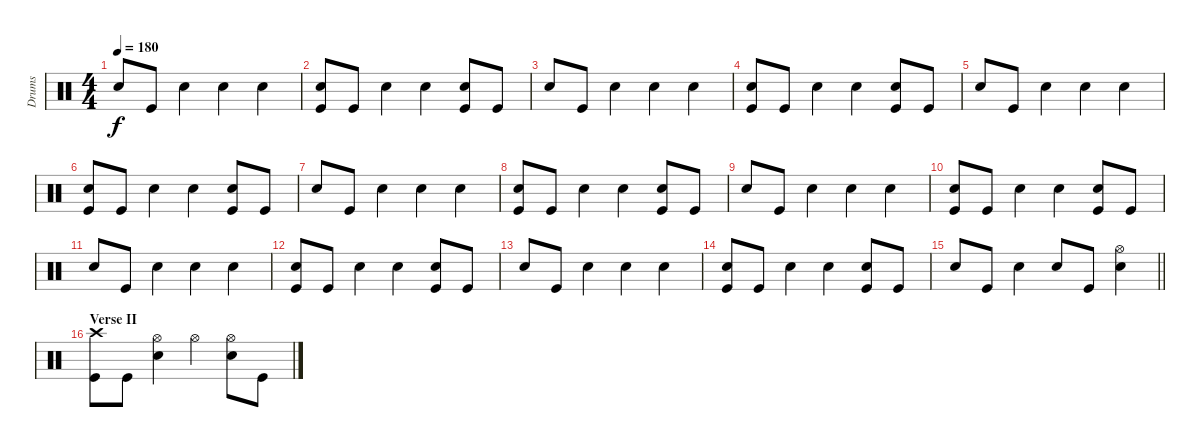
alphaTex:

\track ("Drums" "Drums") {instrument percussion}
\staff {score}
\articulation defaults
\ts (4 4)
\tempo 180
\clef neutral
\ks aminor "Snare (hit) 2".8{dy f} "Kick (hit)".8 "Snare (hit) 2".4 "Snare (hit) 2".4 "Snare (hit) 2".4
|
("Snare (hit) 2" "Kick (hit)").8 "Kick (hit)".8 "Snare (hit) 2".4 "Snare (hit) 2".4 ("Snare (hit) 2" "Kick (hit)").8 "Kick (hit)".8 |
"Snare (hit) 2".8 "Kick (hit)".8 "Snare (hit) 2".4 "Snare (hit) 2".4 "Snare (hit) 2".4 |
("Snare (hit) 2" "Kick (hit)").8 "Kick (hit)".8 "Snare (hit) 2".4 "Snare (hit) 2".4 ("Snare (hit) 2" "Kick (hit)").8 "Kick (hit)".8 |
"Snare (hit) 2".8 "Kick (hit)".8 "Snare (hit) 2".4 "Snare (hit) 2".4 "Snare (hit) 2".4 |
("Snare (hit) 2" "Kick (hit)").8 "Kick (hit)".8 "Snare (hit) 2".4 "Snare (hit) 2".4 ("Snare (hit) 2" "Kick (hit)").8 "Kick (hit)".8 |
"Snare (hit) 2".8 "Kick (hit)".8 "Snare (hit) 2".4 "Snare (hit) 2".4 "Snare (hit) 2".4 |
("Snare (hit) 2" "Kick (hit)").8 "Kick (hit)".8 "Snare (hit) 2".4 "Snare (hit) 2".4 ("Snare (hit) 2" "Kick (hit)").8 "Kick (hit)".8 |
"Snare (hit) 2".8 "Kick (hit)".8 "Snare (hit) 2".4 "Snare (hit) 2".4 "Snare (hit) 2".4 |
("Snare (hit) 2" "Kick (hit)").8 "Kick (hit)".8 "Snare (hit) 2".4 "Snare (hit) 2".4 ("Snare (hit) 2" "Kick (hit)").8 "Kick (hit)".8 |
"Snare (hit) 2".8 "Kick (hit)".8 "Snare (hit) 2".4 "Snare (hit) 2".4 "Snare (hit) 2".4 |
("Snare (hit) 2" "Kick (hit)").8 "Kick (hit)".8 "Snare (hit) 2".4 "Snare (hit) 2".4 ("Snare (hit) 2" "Kick (hit)").8 "Kick (hit)".8 |
"Snare (hit) 2".8 "Kick (hit)".8 "Snare (hit) 2".4 "Snare (hit) 2".4 "Snare (hit) 2".4 |
("Snare (hit) 2" "Kick (hit)").8 "Kick (hit)".8 "Snare (hit) 2".4 "Snare (hit) 2".4 ("Snare (hit) 2" "Kick (hit)").8 "Kick (hit)".8 |
\barLineRight lightlight "Snare (hit) 2".8 "Kick (hit)".8 "Snare (hit) 2".4 "Snare (hit) 2".8 "Kick (hit)".8
("Hi-Hat (open)" "Snare (hit) 2").4 |
\section ("" "Verse II")
("Crash high (hit)" "Kick (hit)").8 "Kick (hit)".8 ("Hi-Hat (open)" "Snare (hit) 2").4 "Hi-Hat (open)".4 ("Hi-Hat (open)" "Snare (hit) 2").8 "Kick (hit)".8
